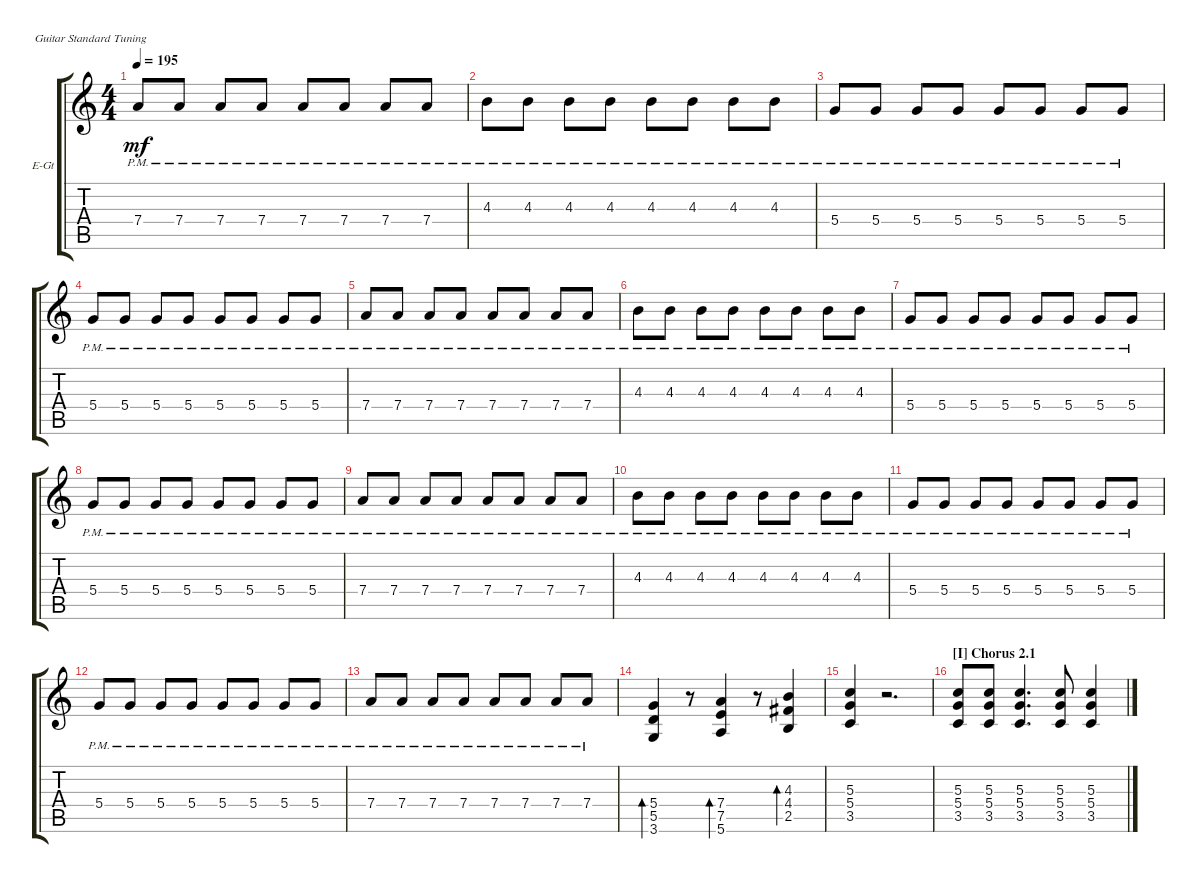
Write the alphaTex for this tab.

\defaultSystemsLayout 4
\bracketExtendMode groupsimilarinstruments
\firstSystemTrackNameOrientation horizontal
\otherSystemsTrackNameOrientation horizontal
\track ("Rhythm Guitar" "E-Gt") {instrument overdrivenguitar}
\staff {score tabs}
\tuning (E4 B3 G3 D3 A2 E2)
\ts (4 4)
\tempo 195
\clef g2
\ks c
7.4{pm}.8{dy mf} 7.4{pm}.8 7.4{pm}.8 7.4{pm}.8 7.4{pm}.8 7.4{pm}.8 7.4{pm}.8 7.4{pm}.8 |
4.3{pm}.8 4.3{pm}.8 4.3{pm}.8 4.3{pm}.8 4.3{pm}.8 4.3{pm}.8 4.3{pm}.8 4.3{pm}.8 |
5.4{pm}.8 5.4{pm}.8 5.4{pm}.8 5.4{pm}.8 5.4{pm}.8 5.4{pm}.8 5.4{pm}.8 5.4{pm}.8 |
5.4{pm}.8 5.4{pm}.8 5.4{pm}.8 5.4{pm}.8 5.4{pm}.8 5.4{pm}.8 5.4{pm}.8 5.4{pm}.8 |
7.4{pm}.8 7.4{pm}.8 7.4{pm}.8 7.4{pm}.8 7.4{pm}.8 7.4{pm}.8 7.4{pm}.8 7.4{pm}.8 |
4.3{pm}.8 4.3{pm}.8 4.3{pm}.8 4.3{pm}.8 4.3{pm}.8 4.3{pm}.8 4.3{pm}.8 4.3{pm}.8 |
5.4{pm}.8 5.4{pm}.8 5.4{pm}.8 5.4{pm}.8 5.4{pm}.8 5.4{pm}.8 5.4{pm}.8 5.4{pm}.8 |
5.4{pm}.8 5.4{pm}.8 5.4{pm}.8 5.4{pm}.8 5.4{pm}.8 5.4{pm}.8 5.4{pm}.8 5.4{pm}.8 |
7.4{pm}.8 7.4{pm}.8 7.4{pm}.8 7.4{pm}.8 7.4{pm}.8 7.4{pm}.8 7.4{pm}.8 7.4{pm}.8 |
4.3{pm}.8 4.3{pm}.8 4.3{pm}.8 4.3{pm}.8 4.3{pm}.8 4.3{pm}.8 4.3{pm}.8 4.3{pm}.8 |
5.4{pm}.8 5.4{pm}.8 5.4{pm}.8 5.4{pm}.8 5.4{pm}.8 5.4{pm}.8 5.4{pm}.8 5.4{pm}.8 |
5.4{pm}.8 5.4{pm}.8 5.4{pm}.8 5.4{pm}.8 5.4{pm}.8 5.4{pm}.8 5.4{pm}.8 5.4{pm}.8 |
7.4{pm}.8 7.4{pm}.8 7.4{pm}.8 7.4{pm}.8 7.4{pm}.8 7.4{pm}.8 7.4{pm}.8 7.4{pm}.8 |
(3.6 5.5 5.4).4{bd 30} r.8 (7.4 7.5 5.6).4{bd 30} r.8 (2.5 4.4 4.3).4{bd 30} |
(3.5 5.4 5.3).4 r.2{d} |
\section ("I" "Chorus 2.1")
(3.5 5.4 5.3).8 (5.3 5.4 3.5).8 (3.5 5.4 5.3).4{d} (5.3 5.4 3.5).8 (3.5 5.4 5.3).4
